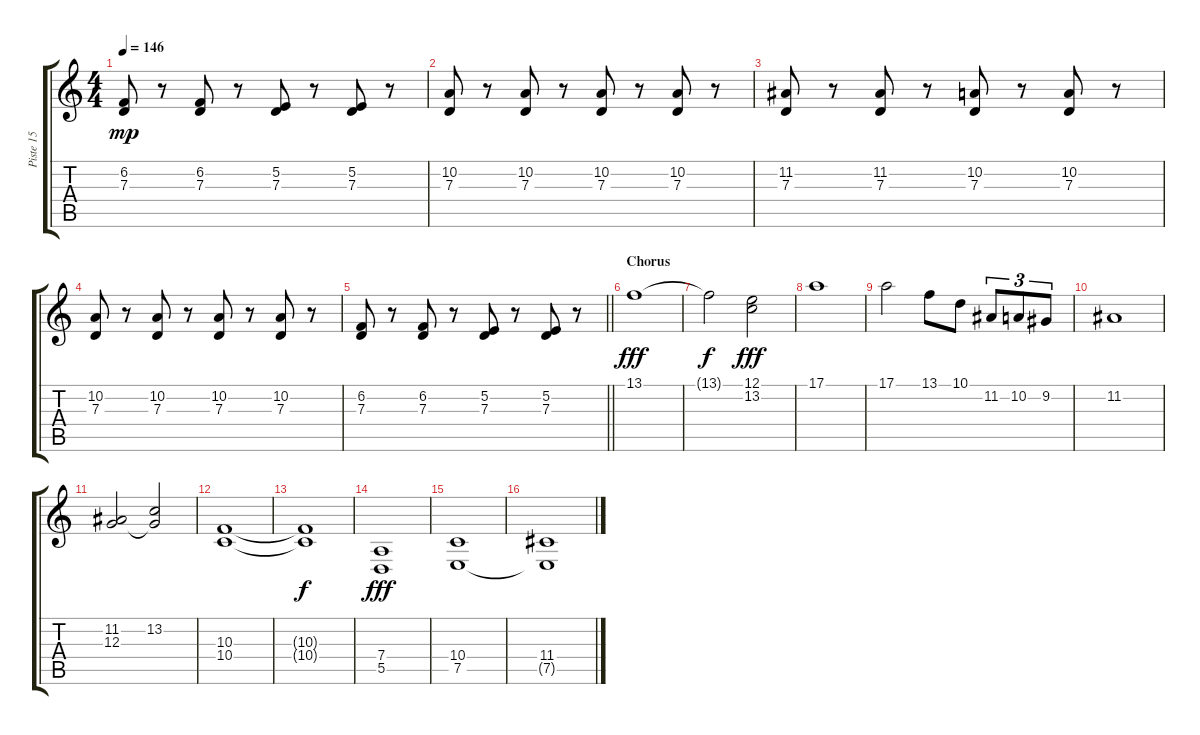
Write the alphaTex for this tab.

\track ("Piste 15" "Piste 15") {instrument trumpet}
\staff {score tabs}
\tuning (E4 B3 G3 D3 A2 D2) {hide}
\ts (4 4)
\tempo 146
\clef g2
\ks c
(6.2 7.3).8{dy mp} r.8 (6.2 7.3).8 r.8 (5.2 7.3).8 r.8 (5.2 7.3).8 r.8 |
(10.2 7.3).8 r.8 (10.2 7.3).8 r.8 (10.2 7.3).8 r.8 (10.2 7.3).8 r.8 |
(11.2 7.3).8 r.8 (11.2 7.3).8 r.8 (10.2 7.3).8 r.8 (10.2 7.3).8 r.8 |
(10.2 7.3).8 r.8 (10.2 7.3).8 r.8 (10.2 7.3).8 r.8 (10.2 7.3).8 r.8 |
\barLineRight lightlight
(6.2 7.3).8 r.8 (6.2 7.3).8 r.8 (5.2 7.3).8 r.8 (5.2 7.3).8 r.8 |
\section ("" "Chorus")
13.1.1{dy fff instrument synthstrings1} |
13.1{t}.2{dy f} (12.1 13.2).2{dy fff} |
17.1.1 |
17.1.2 13.1.8 10.1.8 11.2.8{tu (3 2)} 10.2.8{tu (3 2)} 9.2.8{tu (3 2)} |
11.2.1 |
(11.2 12.3).2 (13.2 12.3{t}).2 |
(10.3 10.4).1 |
(10.3{t} 10.4{t}).1{dy f} |
(7.4 5.5).1{dy fff} |
(10.4 7.5).1 |
(11.4 7.5{t}).1
